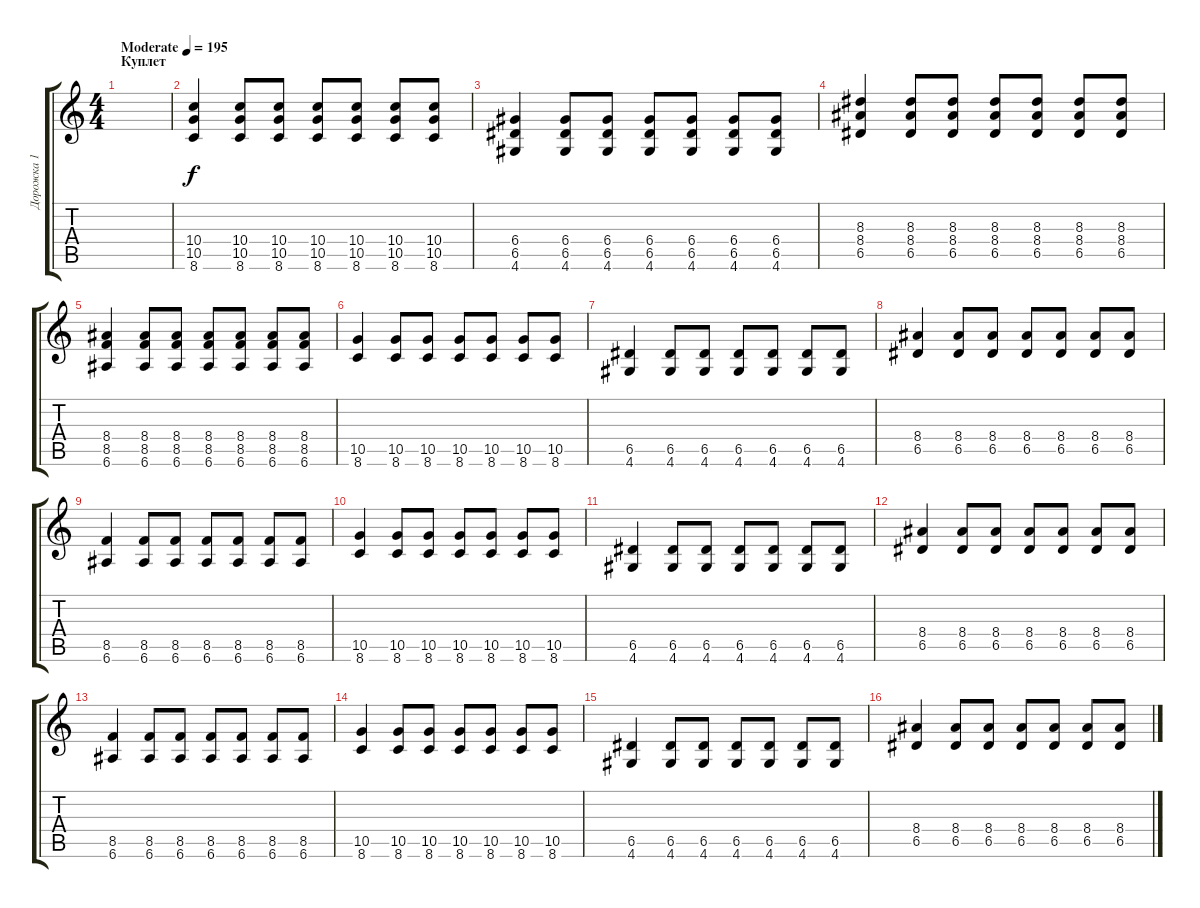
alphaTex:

\track ("Дорожка 1" "Дорожка 1") {instrument distortionguitar}
\staff {score tabs}
\tuning (E4 B3 G3 D3 A2 E2) {hide}
\ts (4 4)
\section ("" "Куплет")
\tempo (195 "Moderate")
\clef g2
\ks c
|
(10.4 10.5 8.6).4 (10.4 10.5 8.6).8 (10.4 10.5 8.6).8 (10.4 10.5 8.6).8 (10.4 10.5 8.6).8 (10.4 10.5 8.6).8 (10.4 10.5 8.6).8 |
(6.4 6.5 4.6).4 (6.4 6.5 4.6).8 (6.4 6.5 4.6).8 (6.4 6.5 4.6).8 (6.4 6.5 4.6).8 (6.4 6.5 4.6).8 (6.4 6.5 4.6).8 |
(8.3 8.4 6.5).4 (8.3 8.4 6.5).8 (8.3 8.4 6.5).8 (8.3 8.4 6.5).8 (8.3 8.4 6.5).8 (8.3 8.4 6.5).8 (8.3 8.4 6.5).8 |
(8.4 8.5 6.6).4 (8.4 8.5 6.6).8 (8.4 8.5 6.6).8 (8.4 8.5 6.6).8 (8.4 8.5 6.6).8 (8.4 8.5 6.6).8 (8.4 8.5 6.6).8 |
(10.5 8.6).4 (10.5 8.6).8 (10.5 8.6).8 (10.5 8.6).8 (10.5 8.6).8 (10.5 8.6).8 (10.5 8.6).8 |
(6.5 4.6).4 (6.5 4.6).8 (6.5 4.6).8 (6.5 4.6).8 (6.5 4.6).8 (6.5 4.6).8 (6.5 4.6).8 |
(8.4 6.5).4 (8.4 6.5).8 (8.4 6.5).8 (8.4 6.5).8 (8.4 6.5).8 (8.4 6.5).8 (8.4 6.5).8 |
(8.5 6.6).4 (8.5 6.6).8 (8.5 6.6).8 (8.5 6.6).8 (8.5 6.6).8 (8.5 6.6).8 (8.5 6.6).8 |
(10.5 8.6).4 (10.5 8.6).8 (10.5 8.6).8 (10.5 8.6).8 (10.5 8.6).8 (10.5 8.6).8 (10.5 8.6).8 |
(6.5 4.6).4 (6.5 4.6).8 (6.5 4.6).8 (6.5 4.6).8 (6.5 4.6).8 (6.5 4.6).8 (6.5 4.6).8 |
(8.4 6.5).4 (8.4 6.5).8 (8.4 6.5).8 (8.4 6.5).8 (8.4 6.5).8 (8.4 6.5).8 (8.4 6.5).8 |
(8.5 6.6).4 (8.5 6.6).8 (8.5 6.6).8 (8.5 6.6).8 (8.5 6.6).8 (8.5 6.6).8 (8.5 6.6).8 |
(10.5 8.6).4 (10.5 8.6).8 (10.5 8.6).8 (10.5 8.6).8 (10.5 8.6).8 (10.5 8.6).8 (10.5 8.6).8 |
(6.5 4.6).4 (6.5 4.6).8 (6.5 4.6).8 (6.5 4.6).8 (6.5 4.6).8 (6.5 4.6).8 (6.5 4.6).8 |
(8.4 6.5).4 (8.4 6.5).8 (8.4 6.5).8 (8.4 6.5).8 (8.4 6.5).8 (8.4 6.5).8 (8.4 6.5).8
